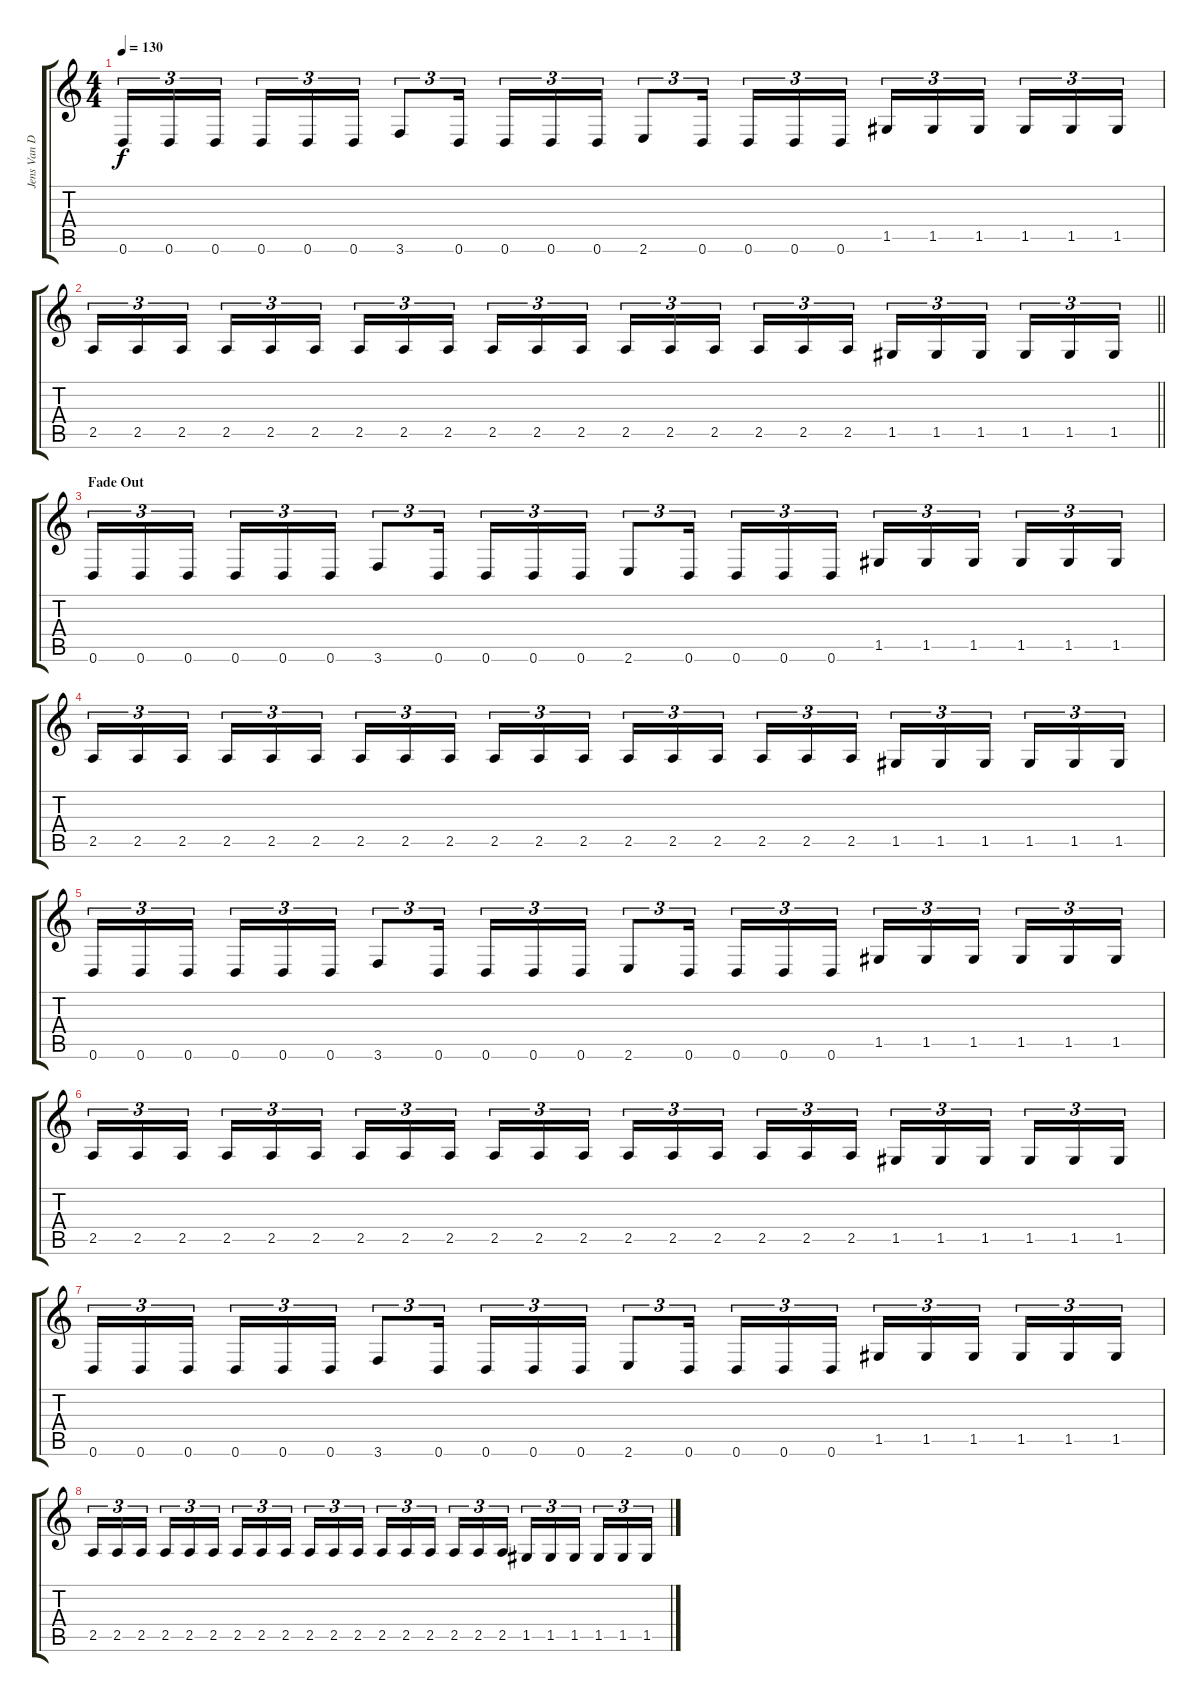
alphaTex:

\track ("Jens Van Der Valk" "Jens Van D") {instrument overdrivenguitar}
\staff {score tabs}
\tuning (D4 A3 F3 C3 G2 D2) {hide}
\ts (4 4)
\tempo 130
\clef g2
\ks c
0.6.16{tu (3 2) dy f} 0.6.16{tu (3 2)} 0.6.16{tu (3 2) beam splitsecondary} 0.6.16{tu (3 2)} 0.6.16{tu (3 2)} 0.6.16{tu (3 2)} 3.6.8{tu (3 2)} 0.6.16{tu (3 2) beam splitsecondary} 0.6.16{tu (3 2)} 0.6.16{tu (3 2)} 0.6.16{tu (3 2)} 2.6.8{tu (3 2)} 0.6.16{tu (3 2) beam splitsecondary} 0.6.16{tu (3 2)} 0.6.16{tu (3 2)} 0.6.16{tu (3 2)} 1.5.16{tu (3 2)} 1.5.16{tu (3 2)} 1.5.16{tu (3 2) beam splitsecondary} 1.5.16{tu (3 2)} 1.5.16{tu (3 2)} 1.5.16{tu (3 2)} |
\barLineRight lightlight
2.5.16{tu (3 2)} 2.5.16{tu (3 2)} 2.5.16{tu (3 2) beam splitsecondary} 2.5.16{tu (3 2)} 2.5.16{tu (3 2)} 2.5.16{tu (3 2)} 2.5.16{tu (3 2)} 2.5.16{tu (3 2)} 2.5.16{tu (3 2) beam splitsecondary} 2.5.16{tu (3 2)} 2.5.16{tu (3 2)} 2.5.16{tu (3 2)} 2.5.16{tu (3 2)} 2.5.16{tu (3 2)} 2.5.16{tu (3 2) beam splitsecondary} 2.5.16{tu (3 2)} 2.5.16{tu (3 2)} 2.5.16{tu (3 2)} 1.5.16{tu (3 2)} 1.5.16{tu (3 2)} 1.5.16{tu (3 2) beam splitsecondary} 1.5.16{tu (3 2)} 1.5.16{tu (3 2)} 1.5.16{tu (3 2)} |
\section ("" "Fade Out")
0.6.16{tu (3 2) volume 13} 0.6.16{tu (3 2)} 0.6.16{tu (3 2) beam splitsecondary} 0.6.16{tu (3 2)} 0.6.16{tu (3 2)} 0.6.16{tu (3 2)} 3.6.8{tu (3 2)} 0.6.16{tu (3 2) beam splitsecondary} 0.6.16{tu (3 2)} 0.6.16{tu (3 2)} 0.6.16{tu (3 2)} 2.6.8{tu (3 2)} 0.6.16{tu (3 2) beam splitsecondary} 0.6.16{tu (3 2)} 0.6.16{tu (3 2)} 0.6.16{tu (3 2)} 1.5.16{tu (3 2)} 1.5.16{tu (3 2)} 1.5.16{tu (3 2) beam splitsecondary} 1.5.16{tu (3 2)} 1.5.16{tu (3 2)} 1.5.16{tu (3 2)} |
2.5.16{tu (3 2) volume 12} 2.5.16{tu (3 2)} 2.5.16{tu (3 2) beam splitsecondary} 2.5.16{tu (3 2)} 2.5.16{tu (3 2)} 2.5.16{tu (3 2)} 2.5.16{tu (3 2)} 2.5.16{tu (3 2)} 2.5.16{tu (3 2) beam splitsecondary} 2.5.16{tu (3 2)} 2.5.16{tu (3 2)} 2.5.16{tu (3 2)} 2.5.16{tu (3 2)} 2.5.16{tu (3 2)} 2.5.16{tu (3 2) beam splitsecondary} 2.5.16{tu (3 2)} 2.5.16{tu (3 2)} 2.5.16{tu (3 2)} 1.5.16{tu (3 2)} 1.5.16{tu (3 2)} 1.5.16{tu (3 2) beam splitsecondary} 1.5.16{tu (3 2)} 1.5.16{tu (3 2)} 1.5.16{tu (3 2)} |
0.6.16{tu (3 2) volume 11} 0.6.16{tu (3 2)} 0.6.16{tu (3 2) beam splitsecondary} 0.6.16{tu (3 2)} 0.6.16{tu (3 2)} 0.6.16{tu (3 2)} 3.6.8{tu (3 2)} 0.6.16{tu (3 2) beam splitsecondary} 0.6.16{tu (3 2)} 0.6.16{tu (3 2)} 0.6.16{tu (3 2)} 2.6.8{tu (3 2)} 0.6.16{tu (3 2) beam splitsecondary} 0.6.16{tu (3 2)} 0.6.16{tu (3 2)} 0.6.16{tu (3 2)} 1.5.16{tu (3 2)} 1.5.16{tu (3 2)} 1.5.16{tu (3 2) beam splitsecondary} 1.5.16{tu (3 2)} 1.5.16{tu (3 2)} 1.5.16{tu (3 2)} |
2.5.16{tu (3 2) volume 10} 2.5.16{tu (3 2)} 2.5.16{tu (3 2) beam splitsecondary} 2.5.16{tu (3 2)} 2.5.16{tu (3 2)} 2.5.16{tu (3 2)} 2.5.16{tu (3 2)} 2.5.16{tu (3 2)} 2.5.16{tu (3 2) beam splitsecondary} 2.5.16{tu (3 2)} 2.5.16{tu (3 2)} 2.5.16{tu (3 2)} 2.5.16{tu (3 2)} 2.5.16{tu (3 2)} 2.5.16{tu (3 2) beam splitsecondary} 2.5.16{tu (3 2)} 2.5.16{tu (3 2)} 2.5.16{tu (3 2)} 1.5.16{tu (3 2)} 1.5.16{tu (3 2)} 1.5.16{tu (3 2) beam splitsecondary} 1.5.16{tu (3 2)} 1.5.16{tu (3 2)} 1.5.16{tu (3 2)} |
0.6.16{tu (3 2) volume 8} 0.6.16{tu (3 2)} 0.6.16{tu (3 2) beam splitsecondary} 0.6.16{tu (3 2)} 0.6.16{tu (3 2)} 0.6.16{tu (3 2)} 3.6.8{tu (3 2)} 0.6.16{tu (3 2) beam splitsecondary} 0.6.16{tu (3 2)} 0.6.16{tu (3 2)} 0.6.16{tu (3 2)} 2.6.8{tu (3 2)} 0.6.16{tu (3 2) beam splitsecondary} 0.6.16{tu (3 2)} 0.6.16{tu (3 2)} 0.6.16{tu (3 2)} 1.5.16{tu (3 2)} 1.5.16{tu (3 2)} 1.5.16{tu (3 2) beam splitsecondary} 1.5.16{tu (3 2)} 1.5.16{tu (3 2)} 1.5.16{tu (3 2)} |
2.5.16{tu (3 2) volume 7} 2.5.16{tu (3 2)} 2.5.16{tu (3 2) beam splitsecondary} 2.5.16{tu (3 2)} 2.5.16{tu (3 2)} 2.5.16{tu (3 2)} 2.5.16{tu (3 2)} 2.5.16{tu (3 2)} 2.5.16{tu (3 2) beam splitsecondary} 2.5.16{tu (3 2)} 2.5.16{tu (3 2)} 2.5.16{tu (3 2)} 2.5.16{tu (3 2)} 2.5.16{tu (3 2)} 2.5.16{tu (3 2) beam splitsecondary} 2.5.16{tu (3 2)} 2.5.16{tu (3 2)} 2.5.16{tu (3 2)} 1.5.16{tu (3 2)} 1.5.16{tu (3 2)} 1.5.16{tu (3 2) beam splitsecondary} 1.5.16{tu (3 2)} 1.5.16{tu (3 2)} 1.5.16{tu (3 2)}
